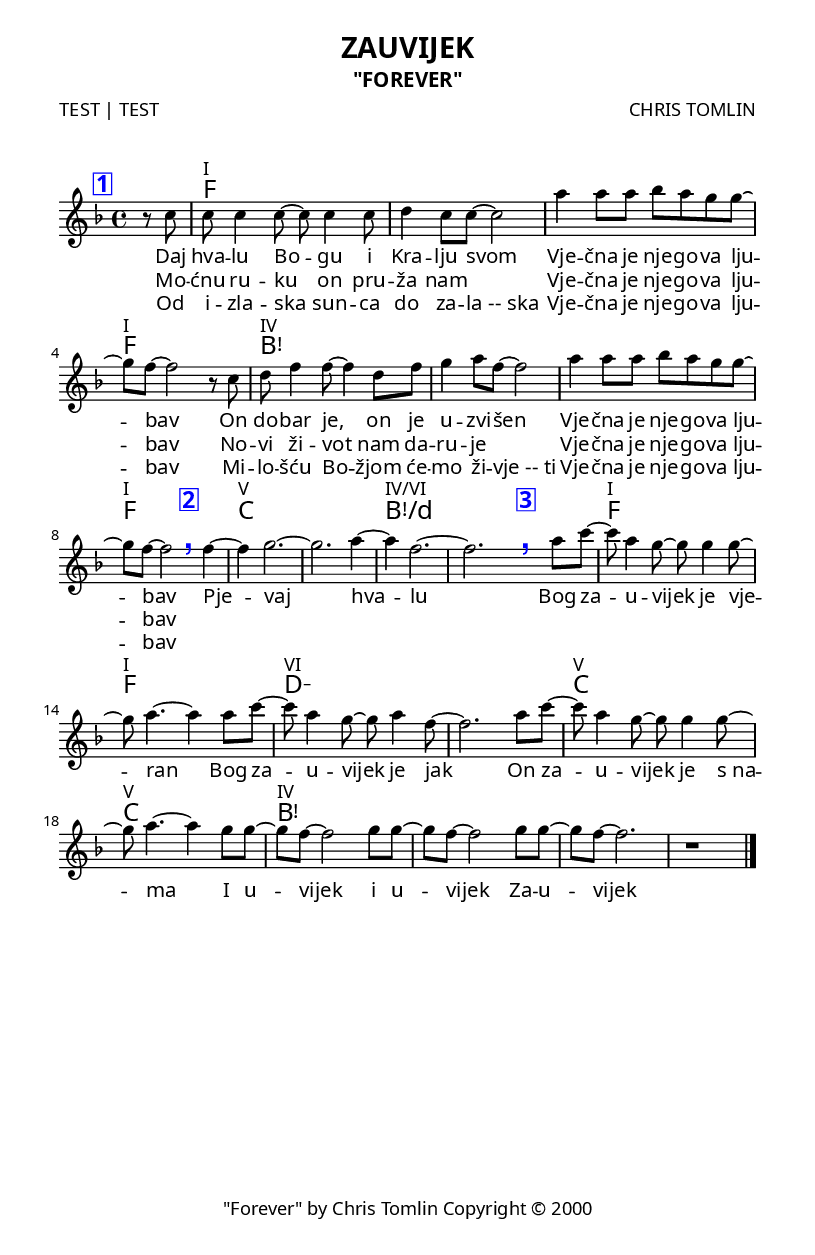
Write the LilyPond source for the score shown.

\version "2.14.2"

\header {
title = "ZAUVIJEK" 
subtitle = "\"FOREVER\""
composer = "CHRIS TOMLIN" 
poet = "TEST | TEST" 
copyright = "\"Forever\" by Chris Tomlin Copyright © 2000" 
}

\include "deutsch.ly"
\include "config_grand.ly"
\include "jazzChords_grand.ly"
\include "romanChords_grand.ly"

%NOTE
scoreA = \relative c' {
  \key f \major
  \partial 4
  \mark \default
  r8 c'8 | c8 c4 c8 ~ c c4 c8 | d4 c8 c ~ c2 | %fraza01
  a'4 a8 a b a g g ~ | g8 f ~ f2 r8 %fraza02
  c8 | d8 f4 f8 ~ f4 d8 f8 | g4 a8 f ~ f2 | %fraza03
  a4 a8 a b a g g ~ | g8 f ~ f2 %fraza04
  \breathemoj
  f4 ~ | f4 g2. ~ | g2.  a4 ~ | a4 f2. ~ | f2. %fraza05
  \breathemoj
  a8 c ~ | c8 a4 g8 ~ g g4 g8 ~ | g8 a4. ~ a4 %fraza06
  a8 c ~ | c8 a4 g8 ~ g a4 f8 ~ | f2. %fraza07
  a8 c8 ~ | c8 a4 g8 ~ g g4 g8 ~ | g8 a4. ~ a4 %fraza08
  g8 g ~ | g8 f8 ~ f2 g8[ g] ~ | g8 f8 ~ f2 %fraza09
  g8 g ~ | g8 f ~ f2. | r1 | %fraza10
  \bar "|." \break
}

%AKORDI
chordsA = \chordmode {
  \skip 4
  f1 | f | f | f |
  b | b | b | f |
  c | c | b/d | b/d |
  f1 | f | d:m | d:m |
  c | c | b | b1 |
  b1 | b |
}

%HRVATSKI TEKST

lyricsAOne = \lyricmode {
  Daj hva -- lu Bo -- gu i Kra -- lju svom %tekst01
  Vje -- čna je nje -- go -- va lju -- bav %tekst02
  On do -- bar je, on je u -- zvi -- šen %tekst03
  Vje -- čna je nje -- go -- va lju -- bav %tekst04
  Pje -- vaj hva -- lu %tekst05
}

lyricsB = \lyricmode {
  Bog za -- u -- vijek je vje -- ran %tekst06
  Bog za -- u -- vijek je jak %tekst07
  On za -- u -- vijek je s_na -- ma %tekst08
  I u -- vijek i u -- vijek %tekst09
  Za -- u -- vijek %tekst10
}

lyricsATwo = \lyricmode {
  Mo -- ćnu ru -- ku on pru -- ža nam \skip8 %tekst01
  Vje -- čna je nje -- go -- va lju -- bav %tekst02
  No -- vi ži -- vot nam da -- ru -- je \skip8 %tekst03
  Vje -- čna je nje -- go -- va lju -- bav %tekst04
}

lyricsAThree = \lyricmode {
  Od i -- zla -- ska sun -- ca do za -- "la -- ska" %tekst01
  Vje -- čna je nje -- go -- va lju -- bav %tekst02
  Mi -- lo -- šću Bo -- žjom će -- mo ži -- "vje -- ti" %tekst03
  Vje -- čna je nje -- go -- va lju -- bav %tekst04
}

\score {
<<
  \new ChordNames { \romanChords \transpose f c { \chordsA } }
  \new ChordNames { \jazzChords \chordsA }
  \new Staff { \scoreA }
  \addlyrics { \lyricsAOne \lyricsB }
  \addlyrics { \lyricsATwo }
  \addlyrics { \lyricsAThree }
>>
}

